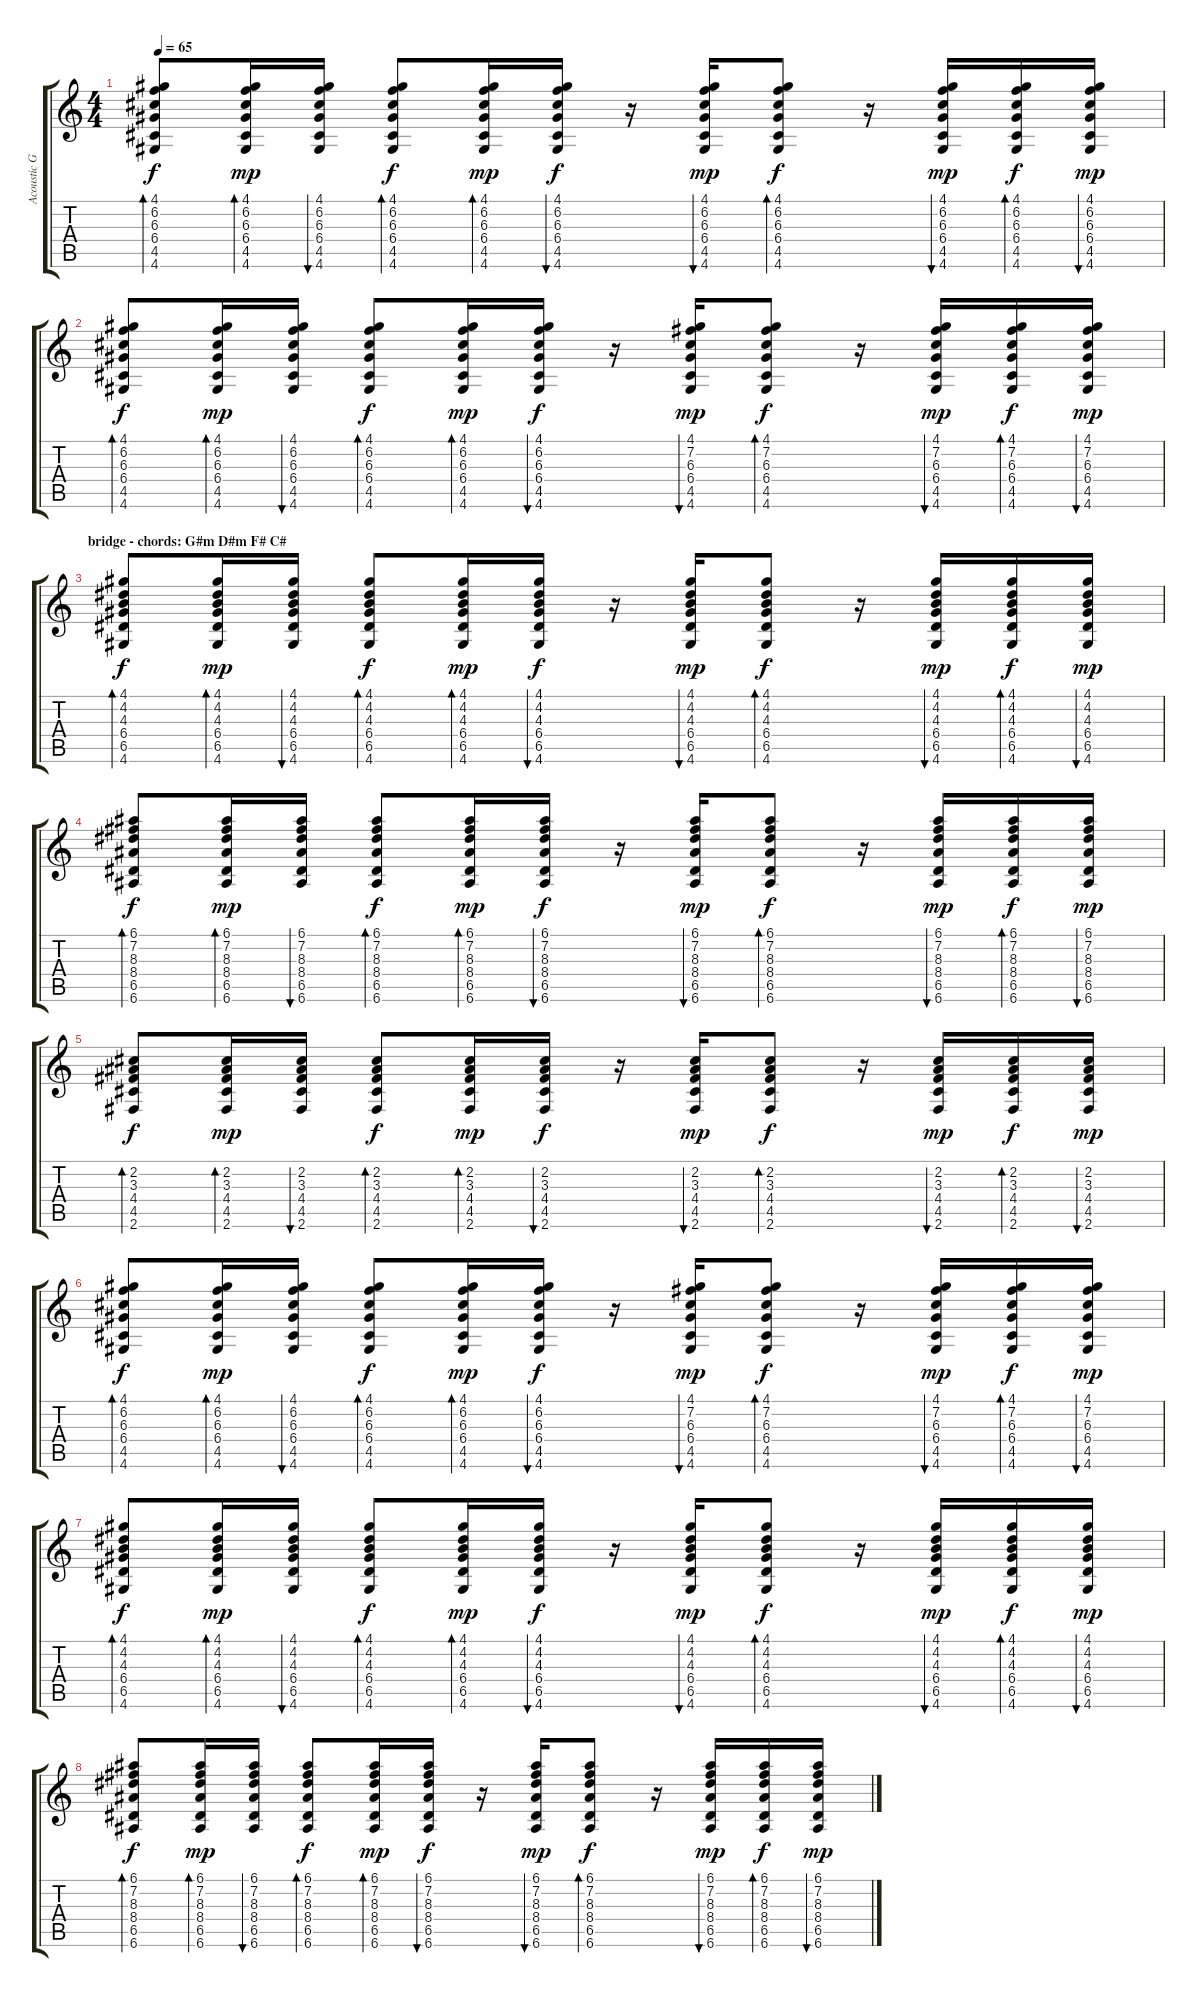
\track ("Acoustic Guitar" "Acoustic G") {instrument acousticguitarsteel}
\staff {score tabs}
\tuning (E4 B3 G3 D3 A2 E2) {hide}
\ts (4 4)
\tempo 65
\clef g2
\ks c
(4.1 6.2 6.3 6.4 4.5 4.6).8{bd 30 dy f} (4.1 6.2 6.3 6.4 4.5 4.6).16{bd 30 dy mp} (4.1 6.2 6.3 6.4 4.5 4.6).16{bu 30} (4.1 6.2 6.3 6.4 4.5 4.6).8{bd 30 dy f} (4.1 6.2 6.3 6.4 4.5 4.6).16{bd 30 dy mp} (4.1 6.2 6.3 6.4 4.5 4.6).16{bu 30 dy f} r.16 (4.1 6.2 6.3 6.4 4.5 4.6).16{bu 30 dy mp} (4.1 6.2 6.3 6.4 4.5 4.6).8{bd 30 dy f} r.16 (4.1 6.2 6.3 6.4 4.5 4.6).16{bu 30 dy mp} (4.1 6.2 6.3 6.4 4.5 4.6).16{bd 30 dy f} (4.1 6.2 6.3 6.4 4.5 4.6).16{bu 30 dy mp} |
(4.1 6.2 6.3 6.4 4.5 4.6).8{bd 30 dy f} (4.1 6.2 6.3 6.4 4.5 4.6).16{bd 30 dy mp} (4.1 6.2 6.3 6.4 4.5 4.6).16{bu 30} (4.1 6.2 6.3 6.4 4.5 4.6).8{bd 30 dy f} (4.1 6.2 6.3 6.4 4.5 4.6).16{bd 30 dy mp} (4.1 6.2 6.3 6.4 4.5 4.6).16{bu 30 dy f} r.16 (4.1 7.2 6.3 6.4 4.5 4.6).16{bu 30 dy mp} (4.1 7.2 6.3 6.4 4.5 4.6).8{bd 30 dy f} r.16 (4.1 7.2 6.3 6.4 4.5 4.6).16{bu 30 dy mp} (4.1 7.2 6.3 6.4 4.5 4.6).16{bd 30 dy f} (4.1 7.2 6.3 6.4 4.5 4.6).16{bu 30 dy mp} |
\section ("" "bridge - chords: G#m D#m F# C#")
(4.1 4.2 4.3 6.4 6.5 4.6).8{bd 30 dy f} (4.1 4.2 4.3 6.4 6.5 4.6).16{bd 30 dy mp} (4.1 4.2 4.3 6.4 6.5 4.6).16{bu 30} (4.1 4.2 4.3 6.4 6.5 4.6).8{bd 30 dy f} (4.1 4.2 4.3 6.4 6.5 4.6).16{bd 30 dy mp} (4.1 4.2 4.3 6.4 6.5 4.6).16{bu 30 dy f} r.16 (4.1 4.2 4.3 6.4 6.5 4.6).16{bu 30 dy mp} (4.1 4.2 4.3 6.4 6.5 4.6).8{bd 30 dy f} r.16 (4.1 4.2 4.3 6.4 6.5 4.6).16{bu 30 dy mp} (4.1 4.2 4.3 6.4 6.5 4.6).16{bd 30 dy f} (4.1 4.2 4.3 6.4 6.5 4.6).16{bu 30 dy mp} |
(6.1 7.2 8.3 8.4 6.5 6.6).8{bd 30 dy f} (6.1 7.2 8.3 8.4 6.5 6.6).16{bd 30 dy mp} (6.1 7.2 8.3 8.4 6.5 6.6).16{bu 30} (6.1 7.2 8.3 8.4 6.5 6.6).8{bd 30 dy f} (6.1 7.2 8.3 8.4 6.5 6.6).16{bd 30 dy mp} (6.1 7.2 8.3 8.4 6.5 6.6).16{bu 30 dy f} r.16 (6.1 7.2 8.3 8.4 6.5 6.6).16{bu 30 dy mp} (6.1 7.2 8.3 8.4 6.5 6.6).8{bd 30 dy f} r.16 (6.1 7.2 8.3 8.4 6.5 6.6).16{bu 30 dy mp} (6.1 7.2 8.3 8.4 6.5 6.6).16{bd 30 dy f} (6.1 7.2 8.3 8.4 6.5 6.6).16{bu 30 dy mp} |
(2.2 3.3 4.4 4.5 2.6).8{bd 30 dy f} (2.2 3.3 4.4 4.5 2.6).16{bd 30 dy mp} (2.2 3.3 4.4 4.5 2.6).16{bu 30} (2.2 3.3 4.4 4.5 2.6).8{bd 30 dy f} (2.2 3.3 4.4 4.5 2.6).16{bd 30 dy mp} (2.2 3.3 4.4 4.5 2.6).16{bu 30 dy f} r.16 (2.2 3.3 4.4 4.5 2.6).16{bu 30 dy mp} (2.2 3.3 4.4 4.5 2.6).8{bd 30 dy f} r.16 (2.2 3.3 4.4 4.5 2.6).16{bu 30 dy mp} (2.2 3.3 4.4 4.5 2.6).16{bd 30 dy f} (2.2 3.3 4.4 4.5 2.6).16{bu 30 dy mp} |
(4.1 6.2 6.3 6.4 4.5 4.6).8{bd 30 dy f} (4.1 6.2 6.3 6.4 4.5 4.6).16{bd 30 dy mp} (4.1 6.2 6.3 6.4 4.5 4.6).16{bu 30} (4.1 6.2 6.3 6.4 4.5 4.6).8{bd 30 dy f} (4.1 6.2 6.3 6.4 4.5 4.6).16{bd 30 dy mp} (4.1 6.2 6.3 6.4 4.5 4.6).16{bu 30 dy f} r.16 (4.1 7.2 6.3 6.4 4.5 4.6).16{bu 30 dy mp} (4.1 7.2 6.3 6.4 4.5 4.6).8{bd 30 dy f} r.16 (4.1 7.2 6.3 6.4 4.5 4.6).16{bu 30 dy mp} (4.1 7.2 6.3 6.4 4.5 4.6).16{bd 30 dy f} (4.1 7.2 6.3 6.4 4.5 4.6).16{bu 30 dy mp} |
(4.1 4.2 4.3 6.4 6.5 4.6).8{bd 30 dy f} (4.1 4.2 4.3 6.4 6.5 4.6).16{bd 30 dy mp} (4.1 4.2 4.3 6.4 6.5 4.6).16{bu 30} (4.1 4.2 4.3 6.4 6.5 4.6).8{bd 30 dy f} (4.1 4.2 4.3 6.4 6.5 4.6).16{bd 30 dy mp} (4.1 4.2 4.3 6.4 6.5 4.6).16{bu 30 dy f} r.16 (4.1 4.2 4.3 6.4 6.5 4.6).16{bu 30 dy mp} (4.1 4.2 4.3 6.4 6.5 4.6).8{bd 30 dy f} r.16 (4.1 4.2 4.3 6.4 6.5 4.6).16{bu 30 dy mp} (4.1 4.2 4.3 6.4 6.5 4.6).16{bd 30 dy f} (4.1 4.2 4.3 6.4 6.5 4.6).16{bu 30 dy mp} |
(6.1 7.2 8.3 8.4 6.5 6.6).8{bd 30 dy f} (6.1 7.2 8.3 8.4 6.5 6.6).16{bd 30 dy mp} (6.1 7.2 8.3 8.4 6.5 6.6).16{bu 30} (6.1 7.2 8.3 8.4 6.5 6.6).8{bd 30 dy f} (6.1 7.2 8.3 8.4 6.5 6.6).16{bd 30 dy mp} (6.1 7.2 8.3 8.4 6.5 6.6).16{bu 30 dy f} r.16 (6.1 7.2 8.3 8.4 6.5 6.6).16{bu 30 dy mp} (6.1 7.2 8.3 8.4 6.5 6.6).8{bd 30 dy f} r.16 (6.1 7.2 8.3 8.4 6.5 6.6).16{bu 30 dy mp} (6.1 7.2 8.3 8.4 6.5 6.6).16{bd 30 dy f} (6.1 7.2 8.3 8.4 6.5 6.6).16{bu 30 dy mp}
